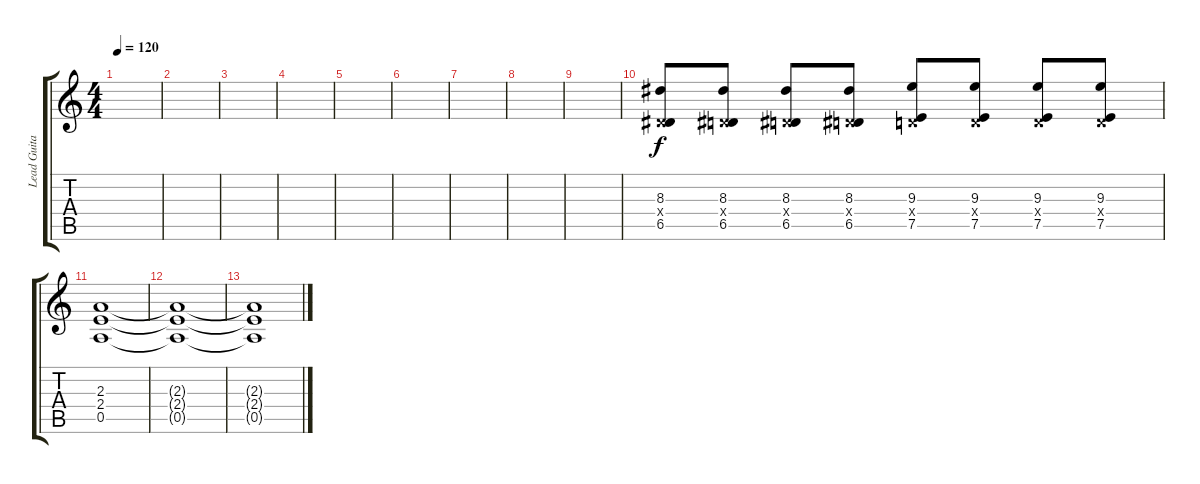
\track ("Lead Guitar" "Lead Guita") {instrument overdrivenguitar}
\staff {score tabs}
\tuning (E4 B3 G3 D3 A2 D2) {hide}
\ts (4 4)
\tempo 120
\clef g2
\ks c
|
|
|
|
|
|
|
|
|
(8.3 0.4{x} 6.5).8 (8.3 0.4{x} 6.5).8 (8.3 0.4{x} 6.5).8 (8.3 0.4{x} 6.5).8 (9.3 0.4{x} 7.5).8 (9.3 0.4{x} 7.5).8 (9.3 0.4{x} 7.5).8 (9.3 0.4{x} 7.5).8 |
(2.3 2.4 0.5).1 |
(2.3{t} 2.4{t} 0.5{t}).1 |
(2.3{t} 2.4{t} 0.5{t}).1
